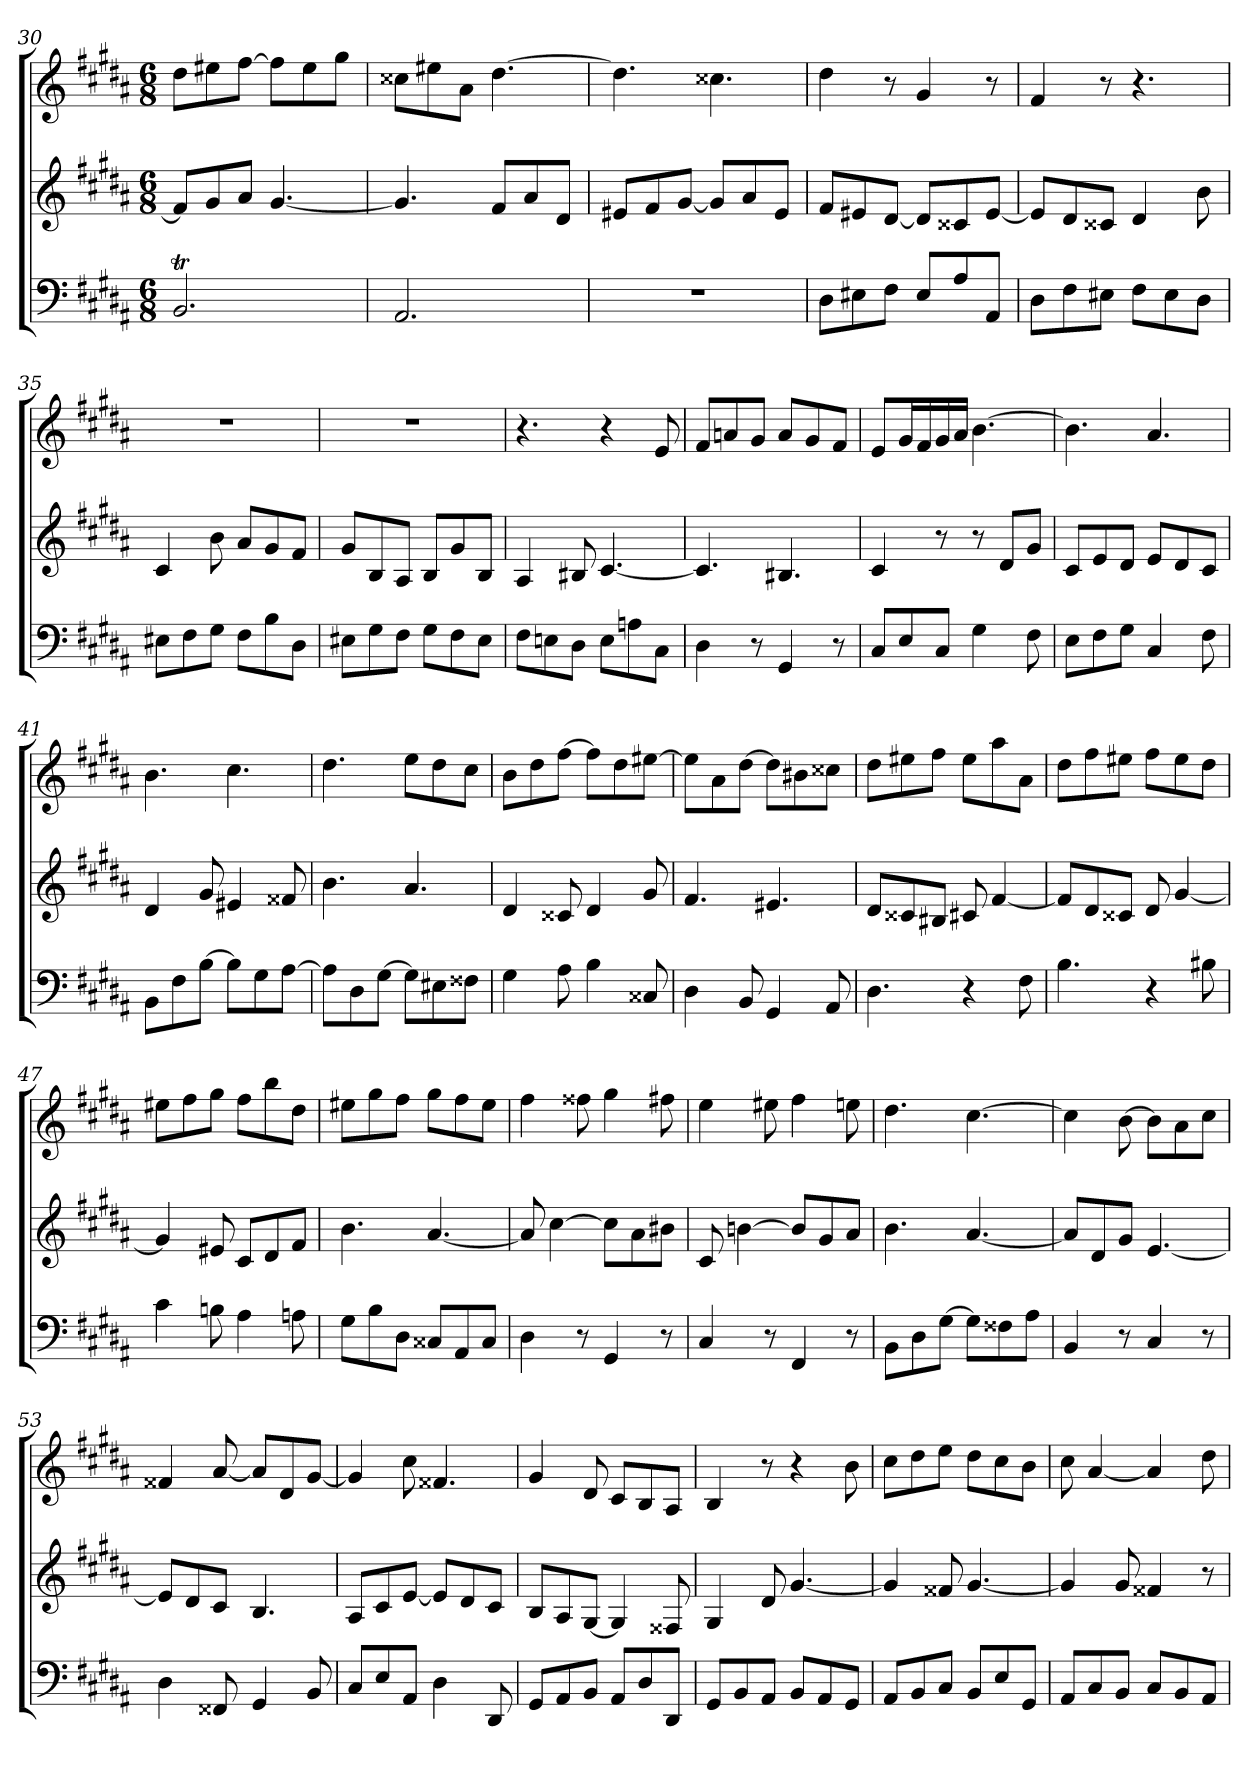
**kern	**kern	**kern
*part3	*part2	*part1
*staff3	*staff2	*staff1
*clefF4	*clefG2	*clefG2
*k[f#c#g#d#a#]	*k[f#c#g#d#a#]	*k[f#c#g#d#a#]
*g#:	*g#:	*g#:
*M6/8	*M6/8	*M6/8
=30	=30	=30
2.BBT	8f#/L]	8dd#\L
.	8g#/	8ee#X\
.	8a#/J	[8ff#\J
.	[4.g#	8ff#\L]
.	.	8ee#\
.	.	8gg#\J
=31	=31	=31
2.AA#	4.g#]	8cc##X\L
.	.	8ee#X\
.	.	8a#\J
.	8f#/L	[4.dd#
.	8a#/	.
.	8d#/J	.
=32	=32	=32
2.r	8e#X/L	4.dd#]
.	8f#/	.
.	[8g#/J	.
.	8g#/L]	4.cc##X
.	8a#/	.
.	8e#/J	.
=33	=33	=33
8D#\L	8f#/L	4dd#
8E#X\	8e#X/	.
8F#\J	[8d#/J	8r
8E#/L	8d#/L]	4g#
8A#/	8c##X/	.
8AA#/J	[8e#/J	8r
=34	=34	=34
8D#\L	8e#/L]	4f#
8F#\	8d#/	.
8E#X\J	8c##X/J	8r
8F#\L	4d#	4.r
8E#\	.	.
8D#\J	8b	.
=35	=35	=35
8E#X\L	4c#	2.r
8F#\	.	.
8G#\J	8b	.
8F#\L	8a#/L	.
8B\	8g#/	.
8D#\J	8f#/J	.
=36	=36	=36
8E#X\L	8g#/L	2.r
8G#\	8B/	.
8F#\J	8A#/J	.
8G#\L	8B/L	.
8F#\	8g#/	.
8E#\J	8B/J	.
=37	=37	=37
8F#\L	4A#	4.r
8En\	.	.
8D#\J	8B#X	.
8E\L	[4.c#	4r
8An\	.	.
8C#\J	.	8e
=38	=38	=38
4D#	4.c#]	8f#/L
.	.	8an/
8r	.	8g#/J
4GG#	4.B#X	8a/L
.	.	8g#/
8r	.	8f#/J
=39	=39	=39
8C#/L	4c#	8e/L
8E/	.	16g#/L
.	.	16f#/
8C#/J	8r	16g#/
.	.	16a#/JJ
4G#	8r	[4.b
.	8d#/L	.
8F#	8g#/J	.
=40	=40	=40
8E\L	8c#/L	4.b]
8F#\	8e/	.
8G#\J	8d#/J	.
4C#	8e/L	4.a#
.	8d#/	.
8F#	8c#/J	.
=41	=41	=41
8BB\L	4d#	4.b
8F#\	.	.
[8B\J	8g#	.
8B\L]	4e#X	4.cc#
8G#\	.	.
[8A#\J	8f##X	.
=42	=42	=42
8A#\L]	4.b	4.dd#
8D#\	.	.
[8G#\J	.	.
8G#\L]	4.a#	8ee\L
8E#X\	.	8dd#\
8F##X\J	.	8cc#\J
=43	=43	=43
4G#	4d#	8b\L
.	.	8dd#\
8A#	8c##X	[8ff#\J
4B	4d#	8ff#\L]
.	.	8dd#\
8C##X	8g#	[8ee#X\J
=44	=44	=44
4D#	4.f#	8ee#\L]
.	.	8a#\
8BB	.	[8dd#\J
4GG#	4.e#X	8dd#\L]
.	.	8b#X\
8AA#	.	8cc##X\J
=45	=45	=45
4.D#	8d#/L	8dd#\L
.	8c##X/	8ee#X\
.	8B#X/J	8ff#\J
4r	8c#X	8ee#\L
.	[4f#	8aa#\
8F#	.	8a#\J
=46	=46	=46
4.B	8f#/L]	8dd#\L
.	8d#/	8ff#\
.	8c##X/J	8ee#X\J
4r	8d#	8ff#\L
.	[4g#	8ee#\
8B#X	.	8dd#\J
=47	=47	=47
4c#	4g#]	8ee#X\L
.	.	8ff#\
8Bn	8e#X	8gg#\J
4A#	8c#/L	8ff#\L
.	8d#/	8bb\
8An	8f#/J	8dd#\J
=48	=48	=48
8G#\L	4.b	8ee#X\L
8B\	.	8gg#\
8D#\J	.	8ff#\J
8C##X/L	[4.a#	8gg#\L
8AA#/	.	8ff#\
8C##/J	.	8ee#\J
=49	=49	=49
4D#	8a#]	4ff#
.	[4cc#	.
8r	.	8ff##X
4GG#	8cc#\L]	4gg#
.	8a#\	.
8r	8b#X\J	8ff#X
=50	=50	=50
4C#	8c#	4ee
.	[4bn	.
8r	.	8ee#X
4FF#	8b/L]	4ff#
.	8g#/	.
8r	8a#/J	8een
=51	=51	=51
8BB\L	4.b	4.dd#
8D#\	.	.
[8G#\J	.	.
8G#\L]	[4.a#	[4.cc#
8F##X\	.	.
8A#\J	.	.
=52	=52	=52
4BB	8a#/L]	4cc#]
.	8d#/	.
8r	8g#/J	[8b
4C#	[4.e	8b\L]
.	.	8a#\
8r	.	8cc#\J
=53	=53	=53
4D#	8e/L]	4f##X
.	8d#/	.
8FF##X	8c#/J	[8a#
4GG#	4.B	8a#/L]
.	.	8d#/
8BB	.	[8g#/J
=54	=54	=54
8C#/L	8A#/L	4g#]
8E/	8c#/	.
8AA#/J	[8e/J	8cc#
4D#	8e/L]	4.f##X
.	8d#/	.
8DD#	8c#/J	.
=55	=55	=55
8GG#/L	8B/L	4g#
8AA#/	8A#/	.
8BB/J	[8G#/J	8d#
8AA#/L	4G#]	8c#/L
8D#/	.	8B/
8DD#/J	8F##X	8A#/J
=56	=56	=56
8GG#/L	4G#	4B
8BB/	.	.
8AA#/J	8d#	8r
8BB/L	[4.g#	4r
8AA#/	.	.
8GG#/J	.	8b
=57	=57	=57
8AA#/L	4g#]	8cc#\L
8BB/	.	8dd#\
8C#/J	8f##X	8ee\J
8BB/L	[4.g#	8dd#\L
8E/	.	8cc#\
8GG#/J	.	8b\J
=58	=58	=58
8AA#/L	4g#]	8cc#
8C#/	.	[4a#
8BB/J	8g#	.
8C#/L	4f##X	4a#]
8BB/	.	.
8AA#/J	8r	8dd#
=	=	=
*-	*-	*-
